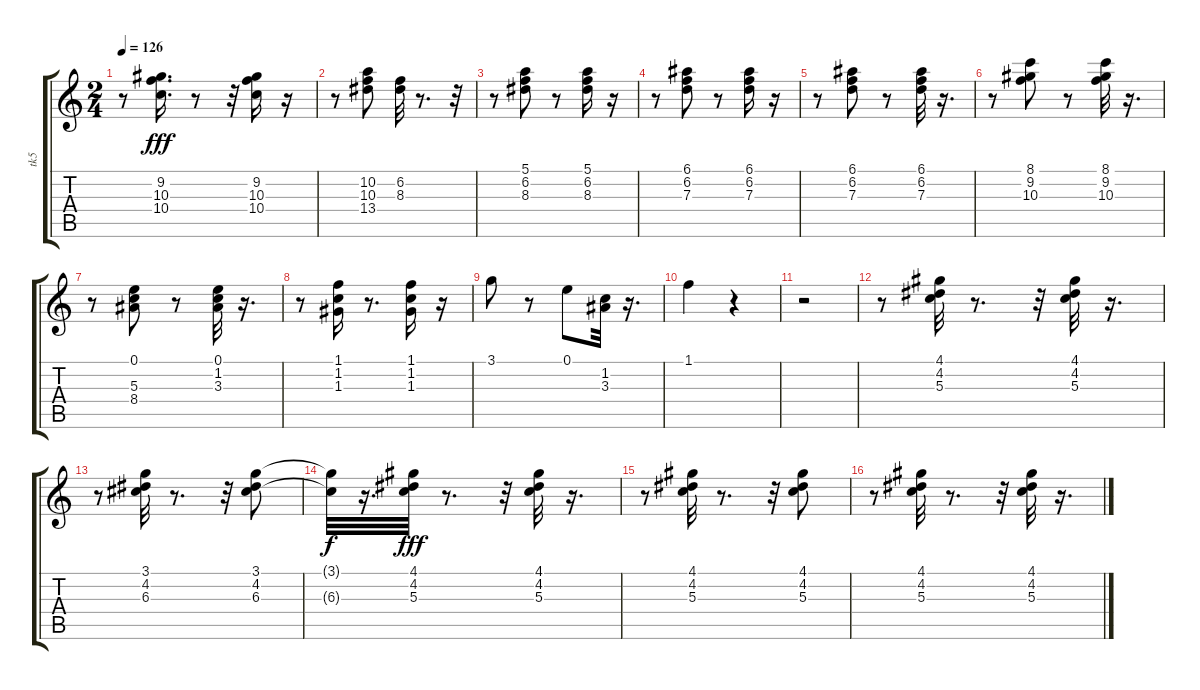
\track ("tk5" "tk5") {instrument acousticguitarnylon}
\staff {score tabs}
\tuning (E4 B3 G3 D3 A2 E2) {hide}
\ts (2 4)
\tempo 126
\clef g2
\ks c
r.8{dy fff} (9.2 10.3 10.4).16{d} r.8 r.32 (9.2 10.3 10.4).16 r.16 |
r.8 (10.2 10.3 13.4).8 (6.2 8.3).32 r.8{d} r.32 |
r.8 (5.1 6.2 8.3).8 r.8 (5.1 6.2 8.3).16 r.16 |
r.8 (6.1 6.2 7.3).8 r.8 (6.1 6.2 7.3).16 r.16 |
r.8 (6.1 6.2 7.3).8 r.8 (6.1 6.2 7.3).32 r.16{d} |
r.8 (8.1 9.2 10.3).8 r.8 (8.1 9.2 10.3).32 r.16{d} |
r.8 (0.1 5.3 8.4).8 r.8 (0.1 1.2 3.3).32 r.16{d} |
r.8 (1.1 1.2 1.3).16 r.8{d} (1.1 1.2 1.3).16 r.16 |
3.1.8 r.8 0.1.8 (1.2 3.3).32 r.16{d} |
1.1.4 r.4 |
r.2 |
r.8 (4.1 4.2 5.3).32 r.8{d} r.32 (4.1 4.2 5.3).32 r.16{d} |
r.8 (3.1 4.2 6.3).32 r.8{d} r.32 (3.1 4.2 6.3).8 |
(3.1{t} 6.3{t}).32{dy f} r.16{d} (4.1 4.2 5.3).32{dy fff} r.8{d} r.32 (4.1 4.2 5.3).32 r.16{d} |
r.8 (4.1 4.2 5.3).32 r.8{d} r.32 (4.1 4.2 5.3).8 |
r.8 (4.1 4.2 5.3).32 r.8{d} r.32 (4.1 4.2 5.3).32 r.16{d}
